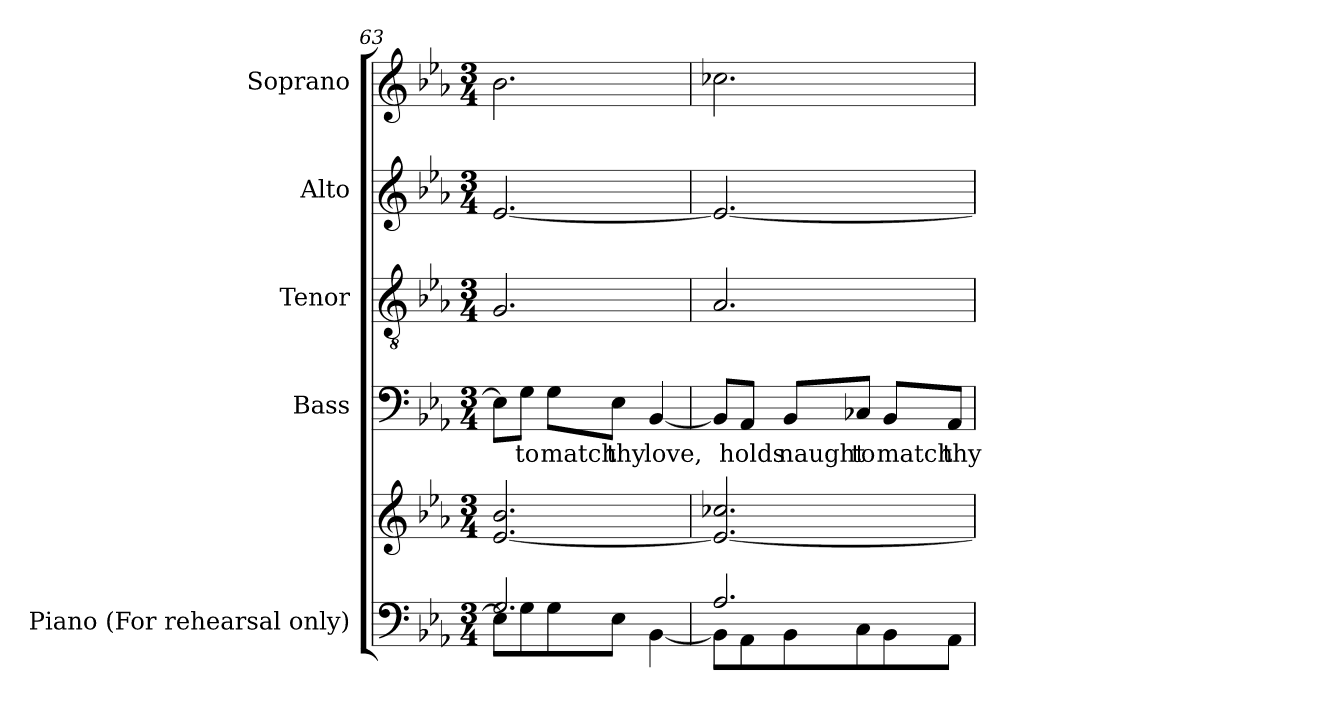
**kern	**kern	**kern	**text	**kern	**kern	**kern
*part5	*part5	*part4	*part4	*part3	*part2	*part1
*staff6	*staff5	*staff4	*staff4	*staff3	*staff2	*staff1
*I"Piano (For rehearsal only)	*	*I"Bass	*	*I"Tenor	*I"Alto	*I"Soprano
*I'Pno.	*	*I'B.	*	*I'T.	*I'A.	*I'S.
*clefF4	*clefG2	*clefF4	*	*clefGv2	*clefG2	*clefG2
*	*	*	*	*ITrd7c12	*	*
*k[b-e-a-]	*k[b-e-a-]	*k[b-e-a-]	*	*k[b-e-a-]	*k[b-e-a-]	*k[b-e-a-]
*E-:	*E-:	*E-:	*	*E-:	*E-:	*E-:
*M3/4	*M3/4	*M3/4	*	*M3/4	*M3/4	*M3/4
=63	=63	=63	=63	=63	=63	=63
*^	*	*	*	*	*	*
2.Gi/	8E-i\L]	[<2.e-i/ 2.b-i	8E-i\L]	.	2.GGi/	[<2.e-i/	2.b-i\
!	!	!	!	!LO:LY:b:color=#000000	!	!	!
.	8Gi\	.	8Gi\J	to	.	.	.
!	!	!	!	!LO:LY:b:color=#000000	!	!	!
.	8Gi\	.	8Gi\L	match	.	.	.
!	!	!	!	!LO:LY:b:color=#000000	!	!	!
.	8E-i\J	.	8E-i\J	thy	.	.	.
!	!	!	!	!LO:LY:b:color=#000000	!	!	!
.	[<4BB-i\	.	[<4BB-i/	love,	.	.	.
!!LO:LB:g=z
=64	=64	=64	=64	=64	=64	=64	=64
2.A-i/	8BB-i\L]	2.e-i/_< 2.cc-Xi	8BB-i/L]	.	2.AA-i/	2.e-i/_<	2.cc-Xi\
!	!	!	!	!LO:LY:b:color=#000000	!	!	!
.	8AA-i\	.	8AA-i/J	holds	.	.	.
!	!	!	!	!LO:LY:b:color=#000000	!	!	!
.	8BB-i\	.	8BB-i/L	naught	.	.	.
!	!	!	!	!LO:LY:b:color=#000000	!	!	!
.	8Ci\	.	8C-Xi/J	to	.	.	.
!	!	!	!	!LO:LY:b:color=#000000	!	!	!
.	8BB-i\	.	8BB-i/L	match	.	.	.
!	!	!	!	!LO:LY:b:color=#000000	!	!	!
.	8AA-i\J	.	8AA-i/J	thy	.	.	.
*v	*v	*	*	*	*	*	*
=	=	=	=	=	=	=
*-	*-	*-	*-	*-	*-	*-
